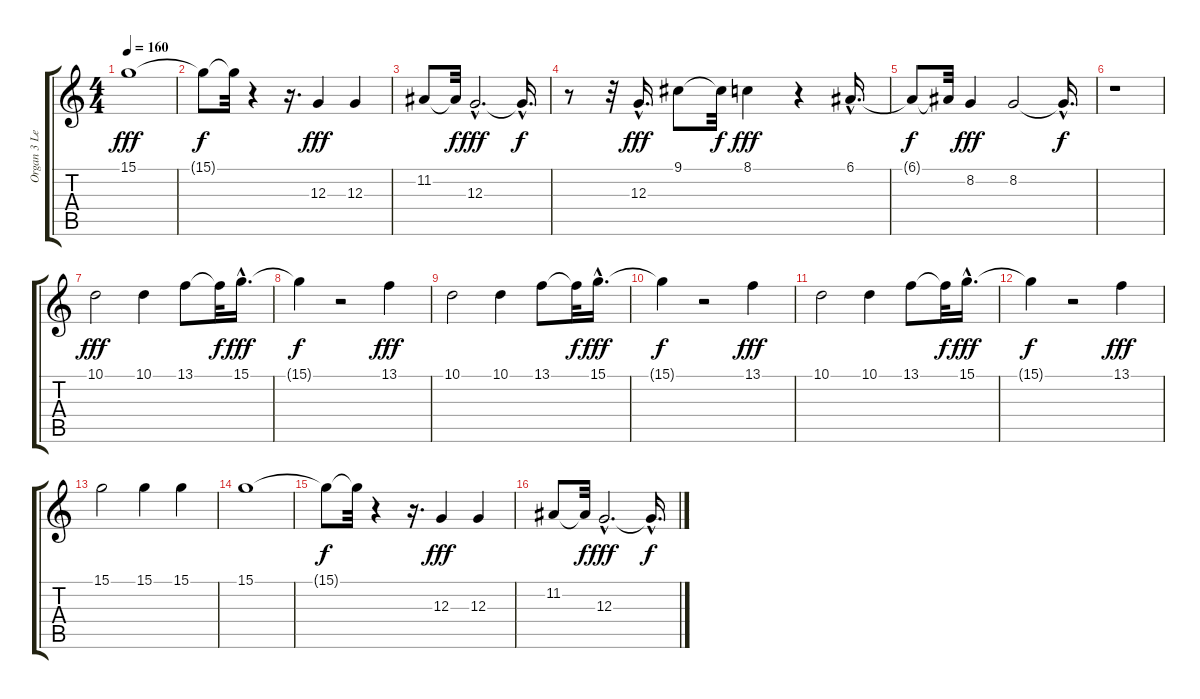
\track ("Organ 3 Lead" "Organ 3 Le") {instrument rockorgan}
\staff {score tabs}
\tuning (E4 B3 G3 D3 A2 E2) {hide}
\ts (4 4)
\tempo 160
\clef g2
\ks c
15.1.1{dy fff} |
15.1{t}.8{dy f} 15.1{t}.32 r.4 r.16{d} 12.3.4{dy fff} 12.3.4 |
11.2.8 11.2{t}.32{dy f} 12.3{hac}.2{d dy fff} 12.3{hac t}.16{d dy f} |
r.8 r.32 12.3{hac}.16{d dy fff} 9.1.8 9.1{t}.32{dy f} 8.1.4{dy fff} r.4 6.1{hac}.16{d} |
6.1{t}.8{dy f} 6.1{t}.32 8.2.4{dy fff} 8.2.2 8.2{hac t}.16{d dy f} |
r.1 |
10.1.2{dy fff} 10.1.4 13.1.8 13.1{t}.32{dy f} 15.1{hac}.16{d dy fff} |
15.1{t}.4{dy f} r.2 13.1.4{dy fff} |
10.1.2 10.1.4 13.1.8 13.1{t}.32{dy f} 15.1{hac}.16{d dy fff} |
15.1{t}.4{dy f} r.2 13.1.4{dy fff} |
10.1.2 10.1.4 13.1.8 13.1{t}.32{dy f} 15.1{hac}.16{d dy fff} |
15.1{t}.4{dy f} r.2 13.1.4{dy fff} |
15.1.2 15.1.4 15.1.4 |
15.1.1 |
15.1{t}.8{dy f} 15.1{t}.32 r.4 r.16{d} 12.3.4{dy fff} 12.3.4 |
11.2.8 11.2{t}.32{dy f} 12.3{hac}.2{d dy fff} 12.3{hac t}.16{d dy f}
